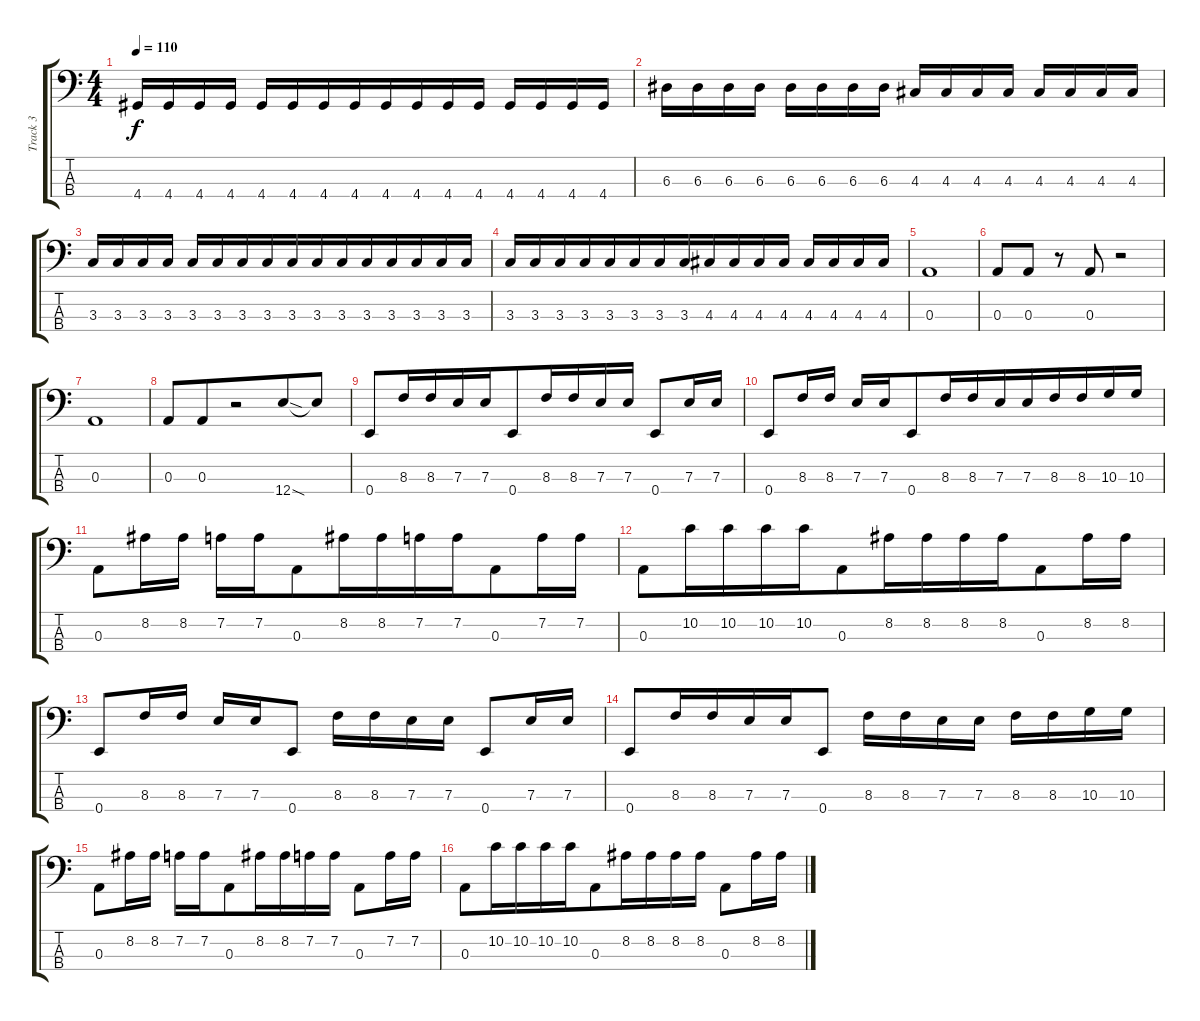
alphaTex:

\track ("Track 3" "Track 3") {instrument electricbassfinger}
\staff {score tabs}
\tuning (G2 D2 A1 E1) {hide}
\ts (4 4)
\tempo 110
\clef f4
\ks c
4.4.16{dy f beam merge} 4.4.16{beam merge} 4.4.16{beam merge} 4.4.16 4.4.16 4.4.16{beam merge} 4.4.16 4.4.16{beam merge} 4.4.16{beam merge} 4.4.16 4.4.16{beam merge} 4.4.16 4.4.16 4.4.16 4.4.16{beam merge} 4.4.16 |
6.3.16{beam merge} 6.3.16 6.3.16 6.3.16 6.3.16 6.3.16 6.3.16 6.3.16 4.3.16 4.3.16 4.3.16{beam merge} 4.3.16 4.3.16{beam merge} 4.3.16 4.3.16{beam merge} 4.3.16 |
3.3.16 3.3.16 3.3.16 3.3.16 3.3.16{beam merge} 3.3.16{beam merge} 3.3.16 3.3.16{beam merge} 3.3.16{beam merge} 3.3.16 3.3.16 3.3.16{beam merge} 3.3.16 3.3.16{beam merge} 3.3.16{beam merge} 3.3.16 |
3.3.16{beam merge} 3.3.16 3.3.16 3.3.16{beam merge} 3.3.16 3.3.16 3.3.16{beam merge} 3.3.16{beam merge} 4.3.16 4.3.16{beam merge} 4.3.16{beam merge} 4.3.16 4.3.16{beam merge} 4.3.16 4.3.16{beam merge} 4.3.16 |
0.3.1 |
0.3.8 0.3.8 r.8 0.3.8{beam merge} r.2 |
0.3.1 |
0.3.8 0.3.8{beam merge} r.2{beam merge} 12.4{sod}.8 12.4{t}.8 |
0.4.8{beam merge} 8.3.16{beam merge} 8.3.16{beam merge} 7.3.16{beam merge} 7.3.16 0.4.8{beam merge} 8.3.16 8.3.16{beam merge} 7.3.16 7.3.16 0.4.8 7.3.16{beam merge} 7.3.16 |
0.4.8{beam merge} 8.3.16 8.3.16 7.3.16{beam merge} 7.3.16 0.4.8{beam merge} 8.3.16{beam merge} 8.3.16 7.3.16{beam merge} 7.3.16{beam merge} 8.3.16 8.3.16 10.3.16 10.3.16 |
0.3.8 8.2.16 8.2.16 7.2.16 7.2.16 0.3.8{beam merge} 8.2.16 8.2.16{beam merge} 7.2.16 7.2.16{beam merge} 0.3.8 7.2.16{beam merge} 7.2.16 |
0.3.8{beam merge} 10.2.16 10.2.16{beam merge} 10.2.16 10.2.16{beam merge} 0.3.8{beam merge} 8.2.16 8.2.16{beam merge} 8.2.16{beam merge} 8.2.16{beam merge} 0.3.8 8.2.16{beam merge} 8.2.16 |
0.4.8 8.3.16 8.3.16 7.3.16 7.3.16 0.4.8 8.3.16{beam merge} 8.3.16{beam merge} 7.3.16{beam merge} 7.3.16 0.4.8 7.3.16 7.3.16 |
0.4.8 8.3.16 8.3.16{beam merge} 7.3.16 7.3.16 0.4.8 8.3.16{beam merge} 8.3.16{beam merge} 7.3.16 7.3.16 8.3.16 8.3.16 10.3.16{beam merge} 10.3.16 |
0.3.8 8.2.16 8.2.16 7.2.16 7.2.16{beam merge} 0.3.8{beam merge} 8.2.16 8.2.16 7.2.16 7.2.16 0.3.8{beam merge} 7.2.16{beam merge} 7.2.16 |
0.3.8 10.2.16 10.2.16{beam merge} 10.2.16{beam merge} 10.2.16 0.3.8{beam merge} 8.2.16{beam merge} 8.2.16{beam merge} 8.2.16{beam merge} 8.2.16 0.3.8{beam merge} 8.2.16{beam merge} 8.2.16
